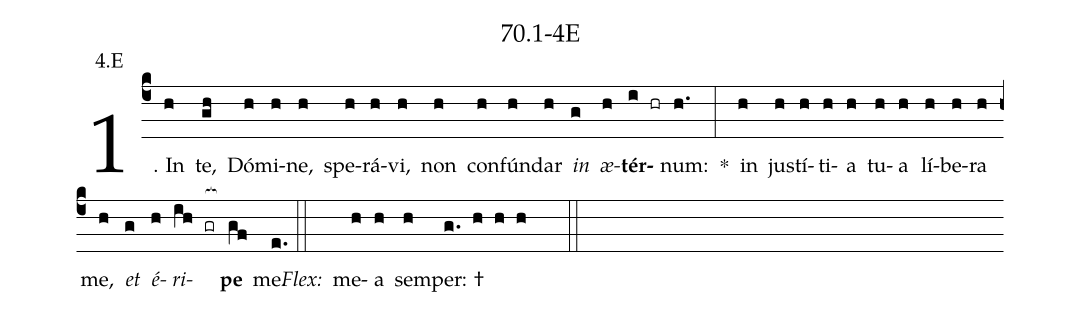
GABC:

name: 70.1-4E;
annotation: 4.E;
%%
(c4)1. In(h) te,(gh) Dó(h)mi(h)ne,(h) spe(h)rá(h)vi,(h) non(h) con(h)fún(h)dar(h) <i>in</i>(g) <i>æ</i>(h)<b>tér</b>(i hr)num:(h.) *(:) in(h) jus(h)tí(h)ti(h)a(h) tu(h)a(h) lí(h)be(h)ra(h) me,(h) <i>et</i>(g) <i>é</i>(h)<i>ri</i>(ih gr[ocb:1{])<b>pe</b>(gf[ocb:0}]) me.(e.) (::)
<i>Flex:</i>()  me(h)a(h) sem(h)per: †(g. h h h  ::)
